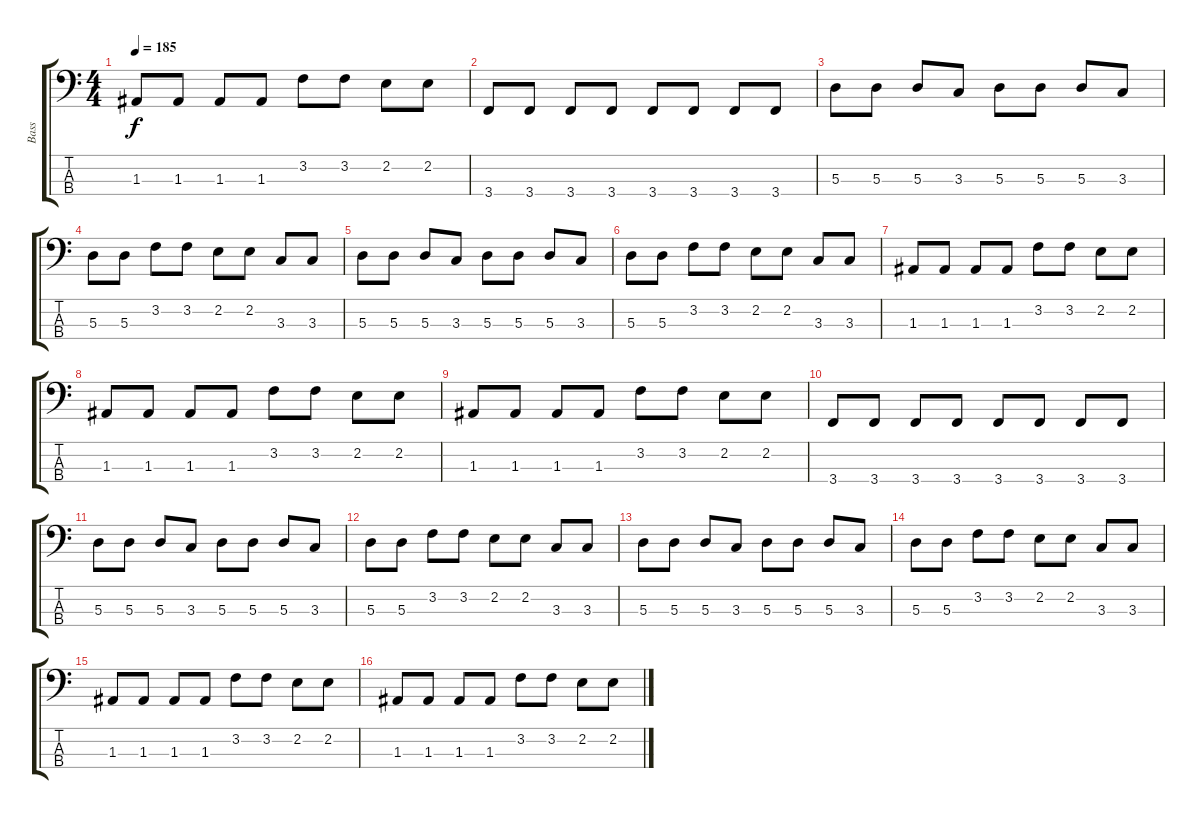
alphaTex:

\track ("Bass" "Bass") {instrument electricbassfinger}
\staff {score tabs}
\tuning (G2 D2 A1 D1) {hide}
\ts (4 4)
\tempo 185
\clef f4
\ks c
1.3.8{dy f} 1.3.8 1.3.8 1.3.8 3.2.8 3.2.8 2.2.8 2.2.8 |
3.4.8 3.4.8 3.4.8 3.4.8 3.4.8 3.4.8 3.4.8 3.4.8 |
5.3.8 5.3.8 5.3.8 3.3.8 5.3.8 5.3.8 5.3.8 3.3.8 |
5.3.8 5.3.8 3.2.8 3.2.8 2.2.8 2.2.8 3.3.8 3.3.8 |
5.3.8 5.3.8 5.3.8 3.3.8 5.3.8 5.3.8 5.3.8 3.3.8 |
5.3.8 5.3.8 3.2.8 3.2.8 2.2.8 2.2.8 3.3.8 3.3.8 |
1.3.8 1.3.8 1.3.8 1.3.8 3.2.8 3.2.8 2.2.8 2.2.8 |
1.3.8 1.3.8 1.3.8 1.3.8 3.2.8 3.2.8 2.2.8 2.2.8 |
1.3.8 1.3.8 1.3.8 1.3.8 3.2.8 3.2.8 2.2.8 2.2.8 |
3.4.8 3.4.8 3.4.8 3.4.8 3.4.8 3.4.8 3.4.8 3.4.8 |
5.3.8 5.3.8 5.3.8 3.3.8 5.3.8 5.3.8 5.3.8 3.3.8 |
5.3.8 5.3.8 3.2.8 3.2.8 2.2.8 2.2.8 3.3.8 3.3.8 |
5.3.8 5.3.8 5.3.8 3.3.8 5.3.8 5.3.8 5.3.8 3.3.8 |
5.3.8 5.3.8 3.2.8 3.2.8 2.2.8 2.2.8 3.3.8 3.3.8 |
1.3.8 1.3.8 1.3.8 1.3.8 3.2.8 3.2.8 2.2.8 2.2.8 |
1.3.8 1.3.8 1.3.8 1.3.8 3.2.8 3.2.8 2.2.8 2.2.8
